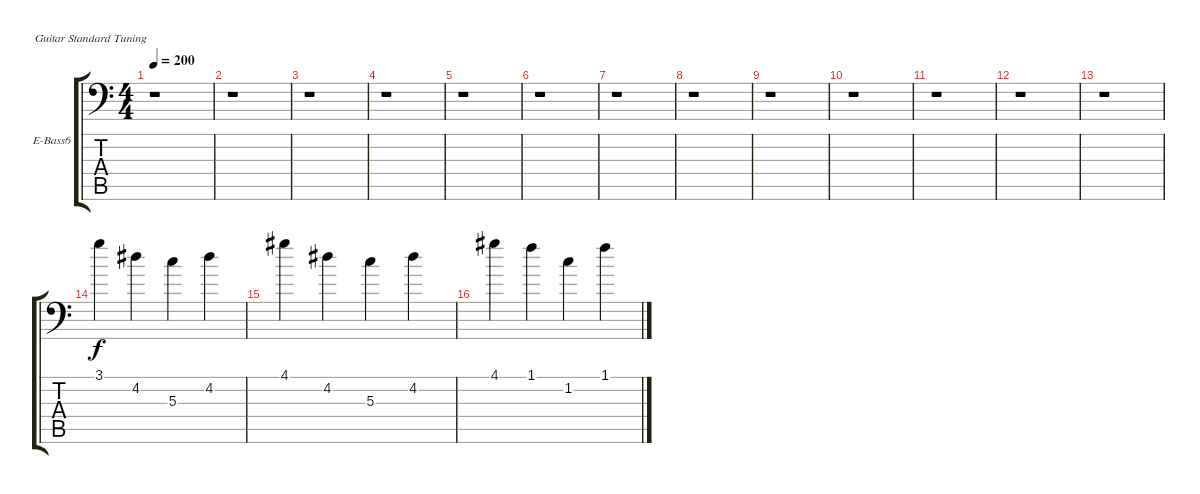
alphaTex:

\bracketExtendMode groupsimilarinstruments
\firstSystemTrackNameOrientation horizontal
\otherSystemsTrackNameOrientation horizontal
\track ("Бас 2" "E-Bass6") {instrument slapbass1}
\staff {score tabs}
\tuning (E4 B3 G3 D3 A2 E2)
\ts (4 4)
\tempo 200
\clef f4
\ks c
r.1{dy f} |
r.1 |
r.1 |
r.1 |
r.1 |
r.1 |
r.1 |
r.1 |
r.1 |
r.1 |
r.1 |
r.1 |
r.1 |
3.1.4 4.2.4 5.3.4 4.2.4 |
4.1.4 4.2.4 5.3.4 4.2.4 |
4.1.4 1.1.4 1.2.4 1.1.4
